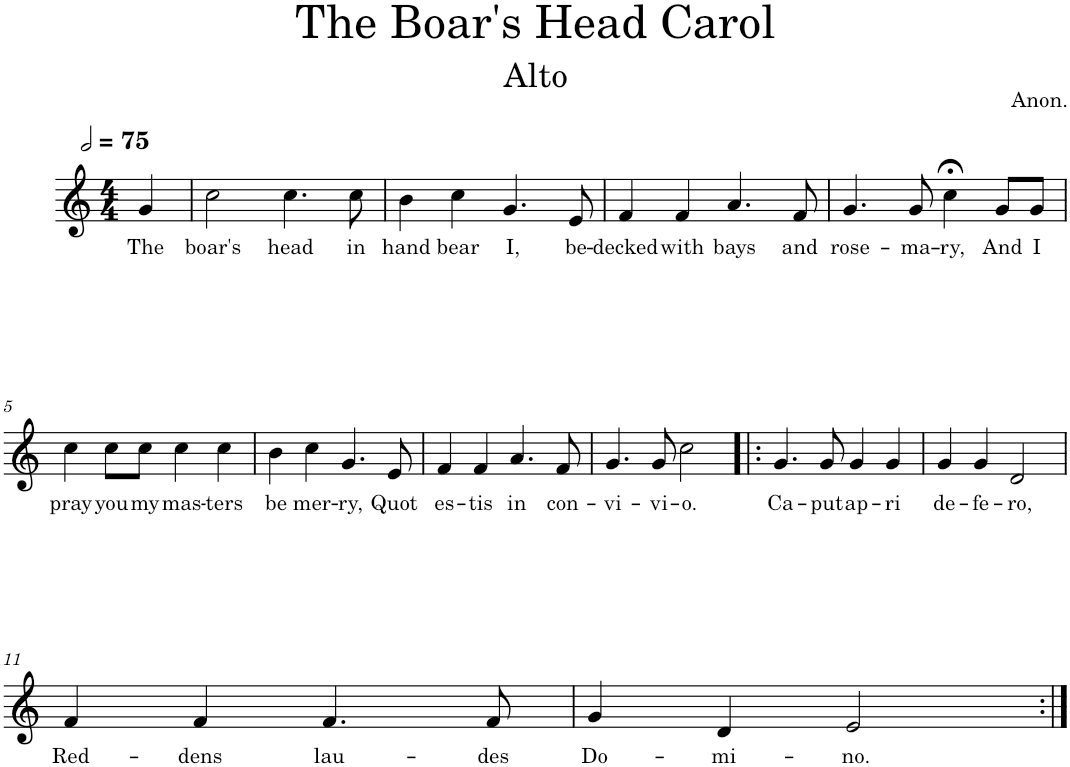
**kern	**text
*part1	*part1
*staff1	*staff1
*I"Piano	*
*I'Pno.	*
*clefG2	*
*k[]	*
*M4/4	*
*MM150	*
=	=
!	!LO:LY:b
4g/	The
=1	=1
!	!LO:LY:b
2cc\	boar's
!	!LO:LY:b
4.cc\	head
!	!LO:LY:b
8cc\	in
=2	=2
!	!LO:LY:b
4b\	hand
!	!LO:LY:b
4cc\	bear
!	!LO:LY:b
4.g/	I,
!	!LO:LY:b
8e/	be-
=3	=3
!	!LO:LY:b
4f/	-decked
!	!LO:LY:b
4f/	with
!	!LO:LY:b
4.a/	bays
!	!LO:LY:b
8f/	and
=4	=4
!	!LO:LY:b
4.g/	rose-
!	!LO:LY:b
8g/	-ma-
!	!LO:LY:b
4cc;<\	-ry,
!	!LO:LY:b
8g/L	And
!	!LO:LY:b
8g/J	I
!!LO:LB:g=z
=5	=5
!	!LO:LY:b
4cc\	pray
!	!LO:LY:b
8cc\L	you
!	!LO:LY:b
8cc\J	my
!	!LO:LY:b
4cc\	mas-
!	!LO:LY:b
4cc\	-ters
=6	=6
!	!LO:LY:b
4b\	be
!	!LO:LY:b
4cc\	mer-
!	!LO:LY:b
4.g/	-ry,
!	!LO:LY:b
8e/	Quot
=7	=7
!	!LO:LY:b
4f/	es-
!	!LO:LY:b
4f/	-tis
!	!LO:LY:b
4.a/	in
!	!LO:LY:b
8f/	con-
=8	=8
!	!LO:LY:b
4.g/	-vi-
!	!LO:LY:b
8g/	-vi-
!	!LO:LY:b
2cc\	-o.
=9!|:	=9!|:
!	!LO:LY:b
4.g/	Ca-
!	!LO:LY:b
8g/	-put
!	!LO:LY:b
4g/	ap-
!	!LO:LY:b
4g/	-ri
=10	=10
!	!LO:LY:b
4g/	de-
!	!LO:LY:b
4g/	-fe-
!	!LO:LY:b
2d/	-ro,
!!LO:LB:g=z
=11	=11
!	!LO:LY:b
4f/	Red-
!	!LO:LY:b
4f/	-dens
!	!LO:LY:b
4.f/	lau-
!	!LO:LY:b
8f/	-des
=12	=12
!	!LO:LY:b
4g/	Do-
!	!LO:LY:b
4d/	-mi-
!	!LO:LY:b
2e/	-no.
=:|!	=:|!
*-	*-
